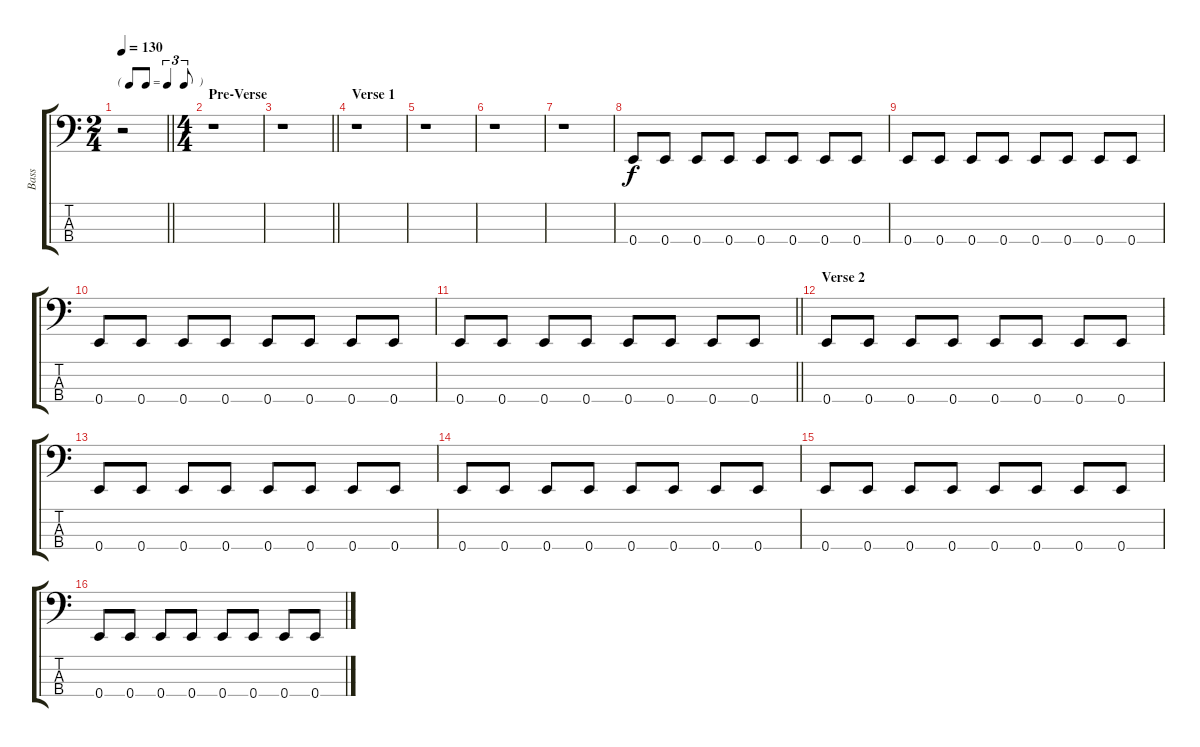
\track ("Bass" "Bass") {instrument electricbassfinger}
\staff {score tabs}
\tuning (G2 D2 A1 E1) {hide}
\ts (2 4)
\tf triplet8th
\tempo 130
\clef f4
\barLineRight lightlight
\ks c
r.2{dy f instrument electricbassfinger} |
\ts (4 4)
\section ("" "Pre-Verse")
r.1 |
\barLineRight lightlight
r.1 |
\section ("" "Verse 1")
r.1 |
r.1 |
r.1 |
r.1 |
0.4.8{volume 12} 0.4.8 0.4.8 0.4.8 0.4.8 0.4.8 0.4.8 0.4.8 |
0.4.8 0.4.8 0.4.8 0.4.8 0.4.8 0.4.8 0.4.8 0.4.8 |
0.4.8 0.4.8 0.4.8 0.4.8 0.4.8 0.4.8 0.4.8 0.4.8 |
\barLineRight lightlight
0.4.8 0.4.8 0.4.8 0.4.8 0.4.8 0.4.8 0.4.8 0.4.8 |
\section ("" "Verse 2")
0.4.8 0.4.8 0.4.8 0.4.8 0.4.8 0.4.8 0.4.8 0.4.8 |
0.4.8 0.4.8 0.4.8 0.4.8 0.4.8 0.4.8 0.4.8 0.4.8 |
0.4.8 0.4.8 0.4.8 0.4.8 0.4.8 0.4.8 0.4.8 0.4.8 |
0.4.8 0.4.8 0.4.8 0.4.8 0.4.8 0.4.8 0.4.8 0.4.8 |
0.4.8 0.4.8 0.4.8 0.4.8 0.4.8 0.4.8 0.4.8 0.4.8
